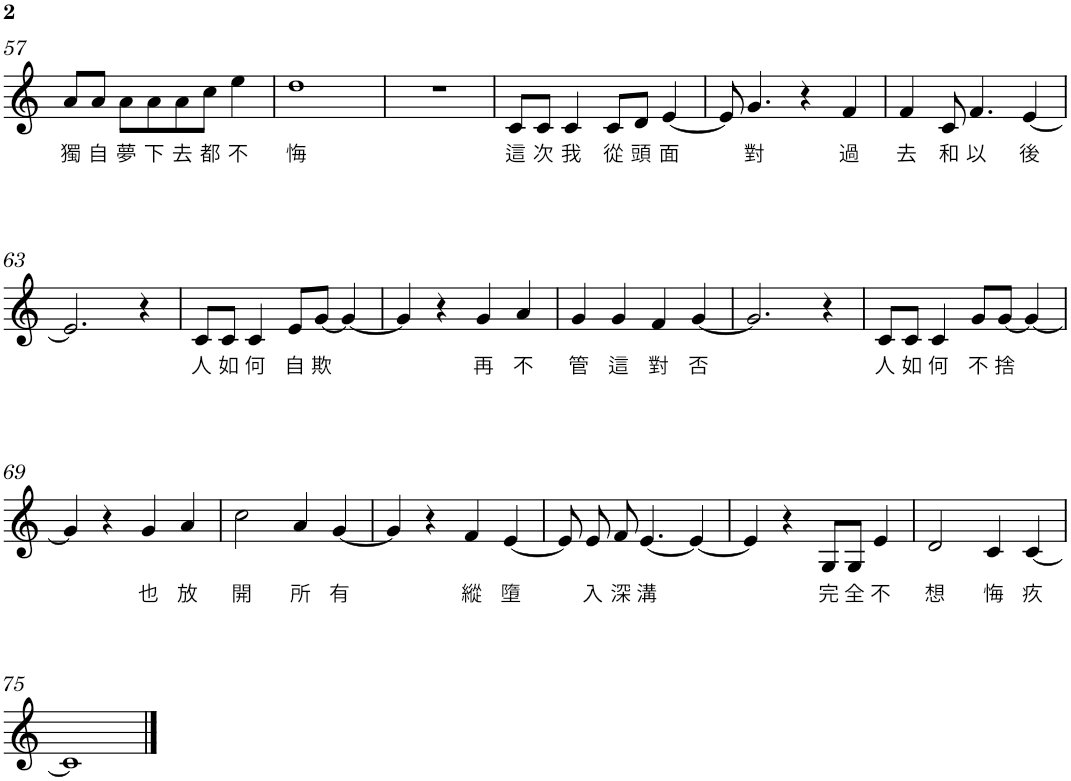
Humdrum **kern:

**kern	**text
*part1	*part1
*staff1	*staff1
*I"Piano	*
*I'Pno	*
!!LO:PB:g=z
*clefG2	*
*k[]	*
*M4/4	*
=57	=57
!	!LO:LY:b
8a/L	獨
!	!LO:LY:b
8a/J	自
!	!LO:LY:b
8a\L	夢
!	!LO:LY:b
8a\	下
!	!LO:LY:b
8a\	去
!	!LO:LY:b
8cc\J	都
!	!LO:LY:b
4ee\	不
=58	=58
!	!LO:LY:b
1dd	悔
=59	=59
1r	.
=60	=60
!	!LO:LY:b
8c/L	這
!	!LO:LY:b
8c/J	次
!	!LO:LY:b
4c/	我
!	!LO:LY:b
8c/L	從
!	!LO:LY:b
8d/J	頭
!	!LO:LY:b
[4e/	面
=61	=61
8e/]	.
!	!LO:LY:b
4.g/	對
4r	.
!	!LO:LY:b
4f/	過
=62	=62
!	!LO:LY:b
4f/	去
!	!LO:LY:b
8c/	和
!	!LO:LY:b
4.f/	以
!	!LO:LY:b
[4e/	後
!!LO:LB:g=z
=63	=63
2.e/]	.
4r	.
=64	=64
!	!LO:LY:b
8c/L	人
!	!LO:LY:b
8c/J	如
!	!LO:LY:b
4c/	何
!	!LO:LY:b
8e/L	自
!	!LO:LY:b
[8g/J	欺
4g/_	.
=65	=65
4g/]	.
4r	.
!	!LO:LY:b
4g/	再
!	!LO:LY:b
4a/	不
=66	=66
!	!LO:LY:b
4g/	管
!	!LO:LY:b
4g/	這
!	!LO:LY:b
4f/	對
!	!LO:LY:b
[4g/	否
=67	=67
2.g/]	.
4r	.
=68	=68
!	!LO:LY:b
8c/L	人
!	!LO:LY:b
8c/J	如
!	!LO:LY:b
4c/	何
!	!LO:LY:b
8g/L	不
!	!LO:LY:b
[8g/J	捨
4g/_	.
!!LO:LB:g=z
=69	=69
4g/]	.
4r	.
!	!LO:LY:b
4g/	也
!	!LO:LY:b
4a/	放
=70	=70
!	!LO:LY:b
2cc\	開
!	!LO:LY:b
4a/	所
!	!LO:LY:b
[4g/	有
=71	=71
4g/]	.
4r	.
!	!LO:LY:b
4f/	縱
!	!LO:LY:b
[4e/	墮
=72	=72
8e/]	.
!	!LO:LY:b
8e/	入
!	!LO:LY:b
8f/	深
!	!LO:LY:b
[4.e/	溝
4e/_	.
=73	=73
4e/]	.
4r	.
!	!LO:LY:b
8G/L	完
!	!LO:LY:b
8G/J	全
!	!LO:LY:b
4e/	不
=74	=74
!	!LO:LY:b
2d/	想
!	!LO:LY:b
4c/	悔
!	!LO:LY:b
[4c/	疚
!!LO:LB:g=z
=75	=75
1c]	.
==	==
*-	*-
